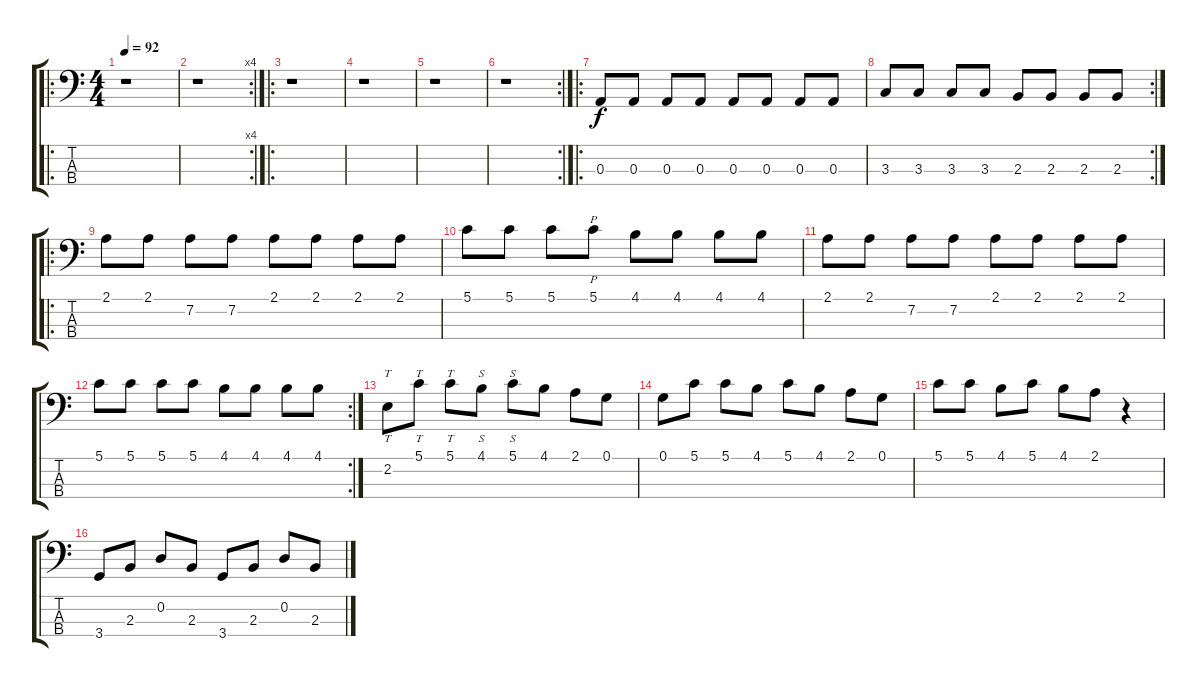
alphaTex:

\track "" {instrument electricbasspick}
\staff {score tabs}
\tuning (G2 D2 A1 E1) {hide}
\ro
\ts (4 4)
\tempo 92
\clef f4
\ks c
r.1{dy f instrument electricbasspick} |
\rc 4
r.1 |
\ro
r.1 |
r.1 |
r.1 |
\rc 2
r.1 |
\ro
0.3.8 0.3.8 0.3.8 0.3.8 0.3.8 0.3.8 0.3.8 0.3.8 |
\rc 2
3.3.8 3.3.8 3.3.8 3.3.8 2.3.8 2.3.8 2.3.8 2.3.8 |
\ro
2.1.8 2.1.8 7.2.8 7.2.8 2.1.8 2.1.8 2.1.8 2.1.8 |
5.1.8 5.1.8 5.1.8 5.1.8{p} 4.1.8 4.1.8 4.1.8 4.1.8 |
2.1.8 2.1.8 7.2.8 7.2.8 2.1.8 2.1.8 2.1.8 2.1.8 |
\rc 2
5.1.8 5.1.8 5.1.8 5.1.8 4.1.8 4.1.8 4.1.8 4.1.8 |
2.2.8{tt} 5.1.8{tt} 5.1.8{tt} 4.1.8{s} 5.1.8{s} 4.1.8 2.1.8 0.1.8 |
0.1.8 5.1.8 5.1.8 4.1.8 5.1.8 4.1.8 2.1.8 0.1.8 |
5.1.8 5.1.8 4.1.8 5.1.8 4.1.8 2.1.8 r.4 |
3.4.8 2.3.8 0.2.8 2.3.8 3.4.8 2.3.8 0.2.8 2.3.8
